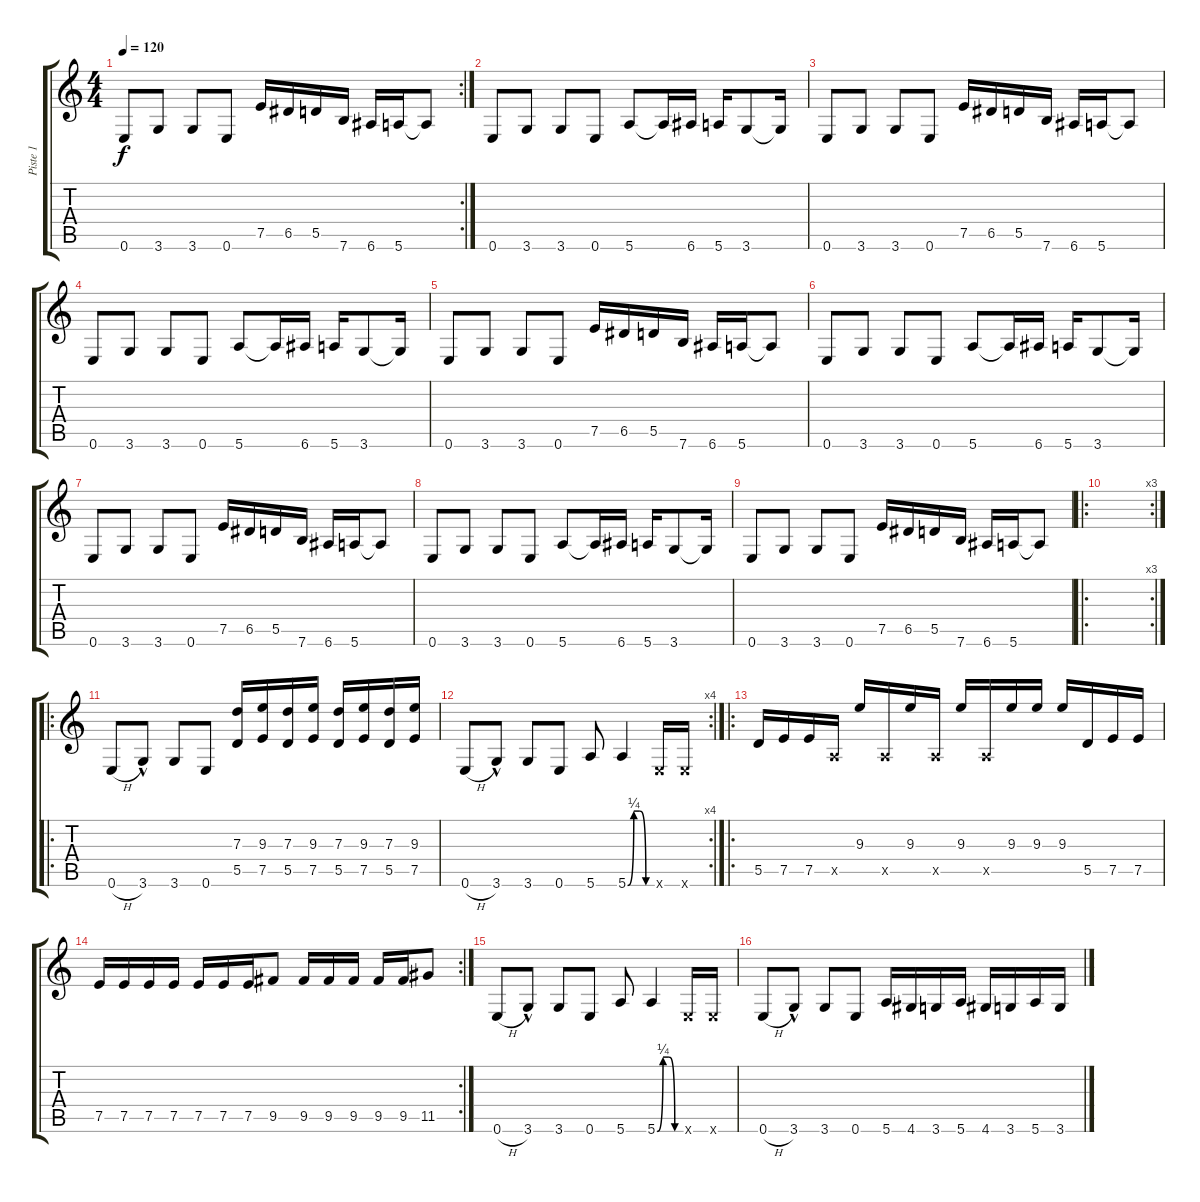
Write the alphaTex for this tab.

\track ("Piste 1" "Piste 1") {instrument electricbasspick}
\staff {score tabs}
\tuning (E4 B3 G3 D3 A2 E2) {hide}
\rc 2
\ts (4 4)
\tempo 120
\clef g2
\ks c
0.6.8{dy f} 3.6.8 3.6.8 0.6.8 7.5.16 6.5.16 5.5.16 7.6.16 6.6.16 5.6.16 5.6{t}.8 |
0.6.8 3.6.8 3.6.8 0.6.8 5.6.8 5.6{t}.16 6.6.16 5.6.16 3.6.8 3.6{t}.16 |
0.6.8 3.6.8 3.6.8 0.6.8 7.5.16 6.5.16 5.5.16 7.6.16 6.6.16 5.6.16 5.6{t}.8 |
0.6.8 3.6.8 3.6.8 0.6.8 5.6.8 5.6{t}.16 6.6.16 5.6.16 3.6.8 3.6{t}.16 |
0.6.8 3.6.8 3.6.8 0.6.8 7.5.16 6.5.16 5.5.16 7.6.16 6.6.16 5.6.16 5.6{t}.8 |
0.6.8 3.6.8 3.6.8 0.6.8 5.6.8 5.6{t}.16 6.6.16 5.6.16 3.6.8 3.6{t}.16 |
0.6.8 3.6.8 3.6.8 0.6.8 7.5.16 6.5.16 5.5.16 7.6.16 6.6.16 5.6.16 5.6{t}.8 |
0.6.8 3.6.8 3.6.8 0.6.8 5.6.8 5.6{t}.16 6.6.16 5.6.16 3.6.8 3.6{t}.16 |
0.6.8 3.6.8 3.6.8 0.6.8 7.5.16 6.5.16 5.5.16 7.6.16 6.6.16 5.6.16 5.6{t}.8 |
\ro
\rc 3
|
\ro
0.6{h}.8 3.6{hac}.8 3.6.8 0.6.8 (7.3 5.5).16 (9.3 7.5).16 (7.3 5.5).16 (9.3 7.5).16 (7.3 5.5).16 (9.3 7.5).16 (7.3 5.5).16 (9.3 7.5).16 |
\rc 4
0.6{h}.8 3.6{hac}.8 3.6.8 0.6.8 5.6.8 5.6{be (custom 0 0 15 1 30 1 45 0 60 0)}.4 0.6{x}.16 0.6{x}.16 |
\ro
5.5.16 7.5.16 7.5.16 0.5{x}.16 9.3.16 0.5{x}.16 9.3.16 0.5{x}.16 9.3.16 0.5{x}.16 9.3.16 9.3.16 9.3.16 5.5.16 7.5.16 7.5.16 |
\rc 2
7.5.16 7.5.16 7.5.16 7.5.16 7.5.16 7.5.16 7.5.16 9.5.8 9.5.16 9.5.16 9.5.16 9.5.16 9.5.16 11.5.8 |
0.6{h}.8 3.6{hac}.8 3.6.8 0.6.8 5.6.8 5.6{be (custom 0 0 15 1 30 1 45 0 60 0)}.4 0.6{x}.16 0.6{x}.16 |
0.6{h}.8 3.6{hac}.8 3.6.8 0.6.8 5.6.16 4.6.16 3.6.16 5.6.16 4.6.16 3.6.16 5.6.16 3.6.16
